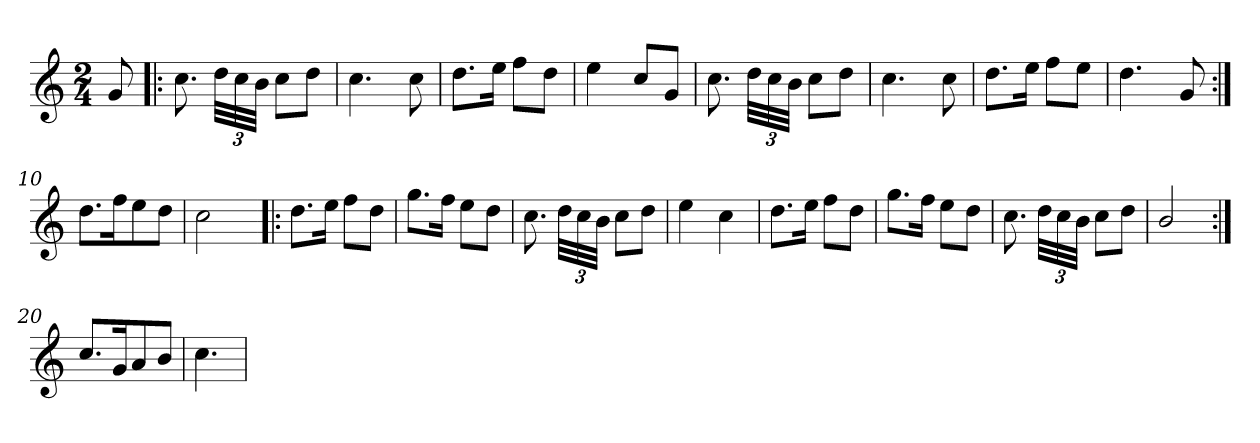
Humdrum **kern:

**kern
*part1
*staff1
*clefG2
*k[]
*C:
*M2/4
=1
8g/
=2!|:
8.cc\
*Xbrackettup
48dd\LLL
48cc\
48b\JJJ
8cc\L
8dd\J
=3
4.cc\
8cc\
=4
8.dd\L
16ee\Jk
8ff\L
8dd\J
=5
4ee\
8cc/L
8g/J
!!LO:LB:g=z
=6
8.cc\
48dd\LLL
48cc\
48b\JJJ
8cc\L
8dd\J
=7
4.cc\
8cc\
=8
8.dd\L
16ee\Jk
8ff\L
8ee\J
=9
4.dd\
8g/
=10:|!
8.dd\L
16ff\K
8ee\
8dd\J
=11
2cc\
!!LO:LB:g=z
=12!|:
8.dd\L
16ee\Jk
8ff\L
8dd\J
=13
8.gg\L
16ff\Jk
8ee\L
8dd\J
=14
8.cc\
48dd\LLL
48cc\
48b\JJJ
8cc\L
8dd\J
=15
4ee\
4cc\
!!LO:LB:g=z
=16
8.dd\L
16ee\Jk
8ff\L
8dd\J
=17
8.gg\L
16ff\Jk
8ee\L
8dd\J
=18
8.cc\
48dd\LLL
48cc\
48b\JJJ
8cc\L
8dd\J
=19
2b/
=20:|!
8.cc/L
16g/K
8a/
8b/J
=21
4.cc\
=
*-
